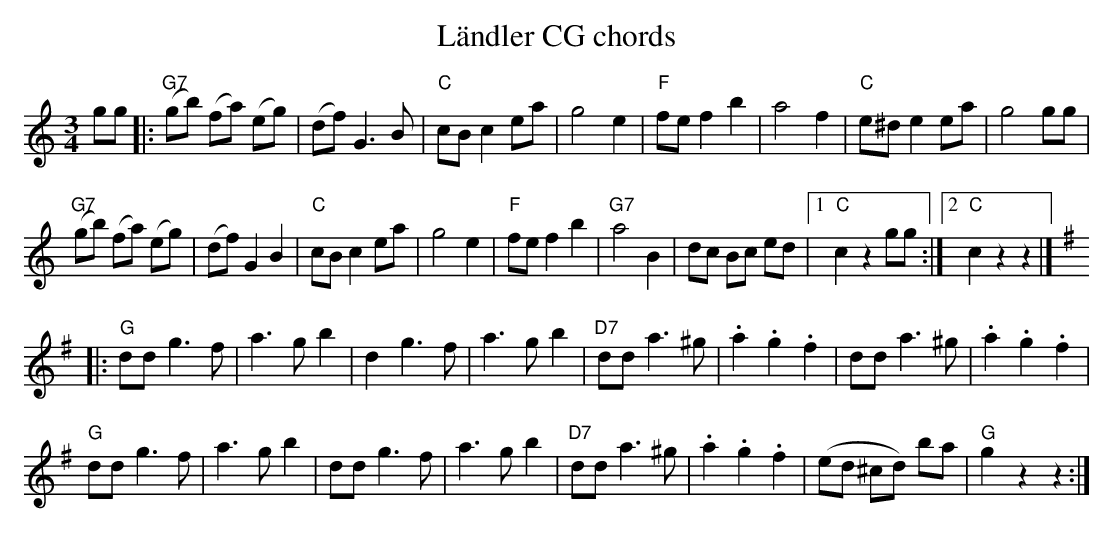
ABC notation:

X:1
T: Ländler CG chords
M:3/4
L:1/8
K:C %%MIDI gchordon
gg |: "G7"(gb) (fa) (eg) | (df) G3 B | "C"cB c2 ea | g4 e2 | "F"fe f2 b2 | a4 f2 | "C"e^d e2 ea | g4 gg |
"G7"(gb) (fa) (eg) | (df) G2B2 | "C"cB c2 ea | g4 e2 | "F"fe f2 b2 | "G7"a4 B2 | dc Bc ed |1 "C"c2 z2 gg :|2 "C"c2 z2z2 |][K:G]
|: "G"dd g3 f | a3 g b2 | d2 g3 f | a3 g b2 | "D7"dd a3 ^g | .a2 .g2 .f2 | dd a3 ^g | .a2 .g2. f2 |
"G"dd g3 f | a3 g b2 | dd g3 f | a3g b2 | "D7"dd a3 ^g | .a2 .g2 .f2 | (ed ^cd) ba | "G"g2 z2z2 :|
